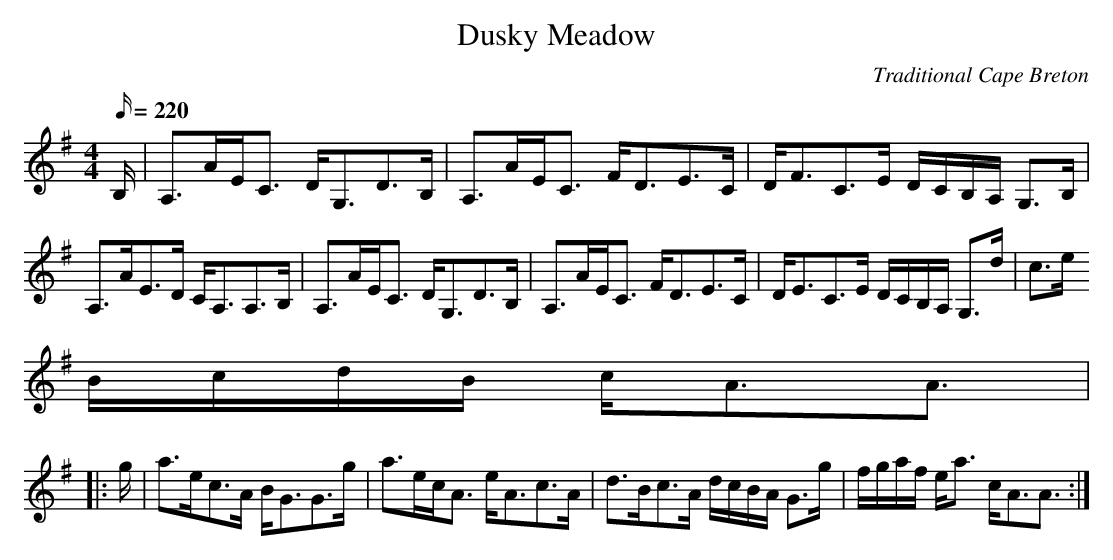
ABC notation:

X:1
T:Dusky Meadow
M:4/4
L:1/16
Q:220
C:Traditional Cape Breton
K:G
B,|A,3AEC3 DG,3D3B,|A,3AEC3 FD3E3C|DF3C3E DCB,A, G,3B,|
A,3AE3D CA,3A,3B,|A,3AEC3 DG,3D3B,|A,3AEC3 FD3E3C|DE3C3E DCB,A, G,3d|c3e
BcdB cA3A3|
|:g|a3ec3A BG3G3g|a3ecA3 eA3c3A|d3Bc3A dcBA G3g|fgaf ea3 cA3A3:|
